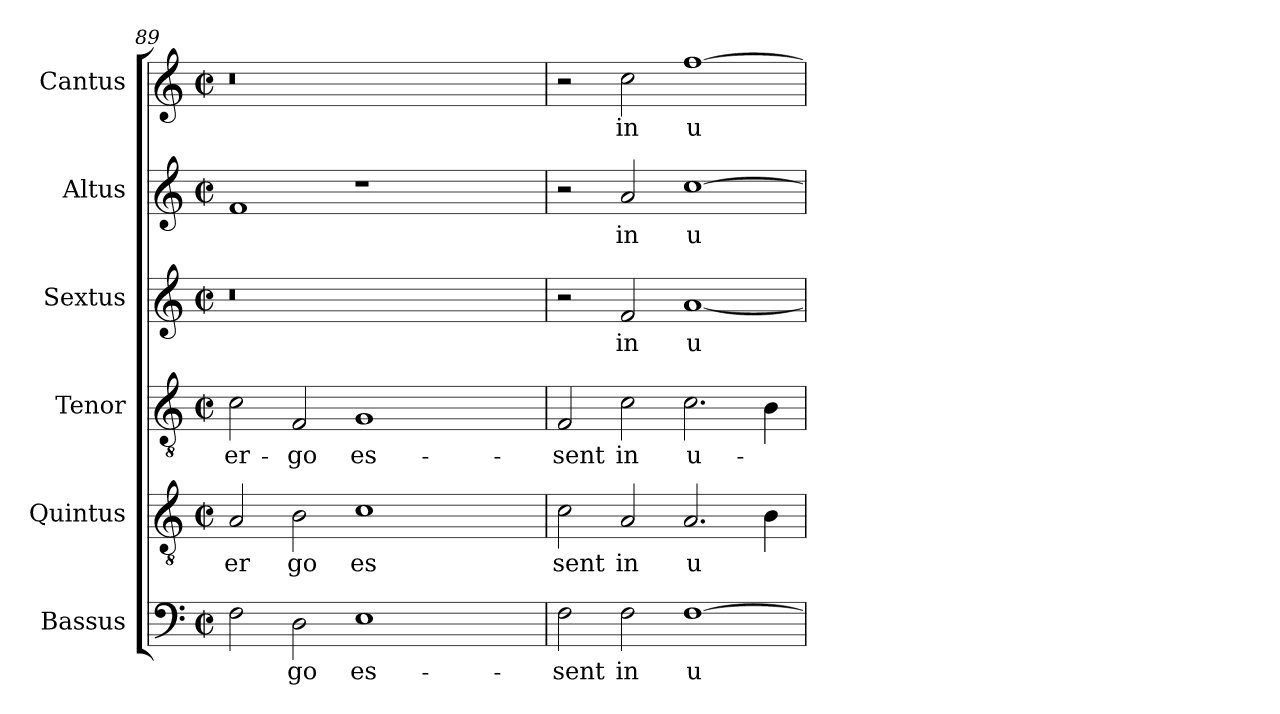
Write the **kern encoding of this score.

**kern	**text	**kern	**text	**kern	**text	**kern	**text	**kern	**text	**kern	**text
*part6	*part6	*part5	*part5	*part4	*part4	*part3	*part3	*part2	*part2	*part1	*part1
*staff6	*staff6	*staff5	*staff5	*staff4	*staff4	*staff3	*staff3	*staff2	*staff2	*staff1	*staff1
*I"Bassus	*	*I"Quintus	*	*I"Tenor	*	*I"Sextus	*	*I"Altus	*	*I"Cantus	*
*clefF4	*	*clefGv2	*	*clefGv2	*	*clefG2	*	*clefG2	*	*clefG2	*
*k[]	*	*k[]	*	*k[]	*	*k[]	*	*k[]	*	*k[]	*
*C:	*	*C:	*	*C:	*	*C:	*	*C:	*	*C:	*
*M2/2	*	*M2/2	*	*M2/2	*	*M2/2	*	*M2/2	*	*M2/2	*
*met(c|)	*	*met(c|)	*	*met(c|)	*	*met(c|)	*	*met(c|)	*	*met(c|)	*
=89	=89	=89	=89	=89	=89	=89	=89	=89	=89	=89	=89
!	!	!	!LO:LY:b:cj	!	!LO:LY:b:cj	!	!	!	!	!	!
2F\	.	2A/	er	2c\	er-	0r	.	1f	.	0r	.
!	!LO:LY:b:cj	!	!LO:LY:b:cj	!	!LO:LY:b:cj	!	!	!	!	!	!
2D\	-go	2B\	go	2F/	-go	.	.	.	.	.	.
!	!LO:LY:b:cj	!	!LO:LY:b:cj	!	!LO:LY:b:cj	!	!	!LO:N:vis=1	!	!	!
1E	es-	1c	es	1G	es-	.	.	0r	.	.	.
1ryy	.	1ryy	.	1ryy	.	1ryy	.	.	.	1ryy	.
=90	=90	=90	=90	=90	=90	=90	=90	=90	=90	=90	=90
!	!LO:LY:b:cj	!	!LO:LY:b:cj	!	!LO:LY:b:cj	!	!	!	!	!	!
2F\	-sent	2c\	sent	2F/	-sent	2r	.	2r	.	2r	.
!	!LO:LY:b:cj	!	!LO:LY:b:cj	!	!LO:LY:b:cj	!	!LO:LY:b:cj	!	!LO:LY:b:cj	!	!LO:LY:b:cj
2F\	in	2A/	in	2c\	in	2f/	in	2a/	in	2cc\	in
!	!LO:LY:b:cj	!	!LO:LY:b:cj	!	!LO:LY:b:cj	!	!LO:LY:b:cj	!	!LO:LY:b:cj	!	!LO:LY:b:cj
[>1F	u-	2.A/	u	2.c\	u-	[<1a	u	[>1cc	u	[>1ff	u-
.	.	4B\	.	4B\	.	.	.	.	.	.	.
=	=	=	=	=	=	=	=	=	=	=	=
*-	*-	*-	*-	*-	*-	*-	*-	*-	*-	*-	*-
